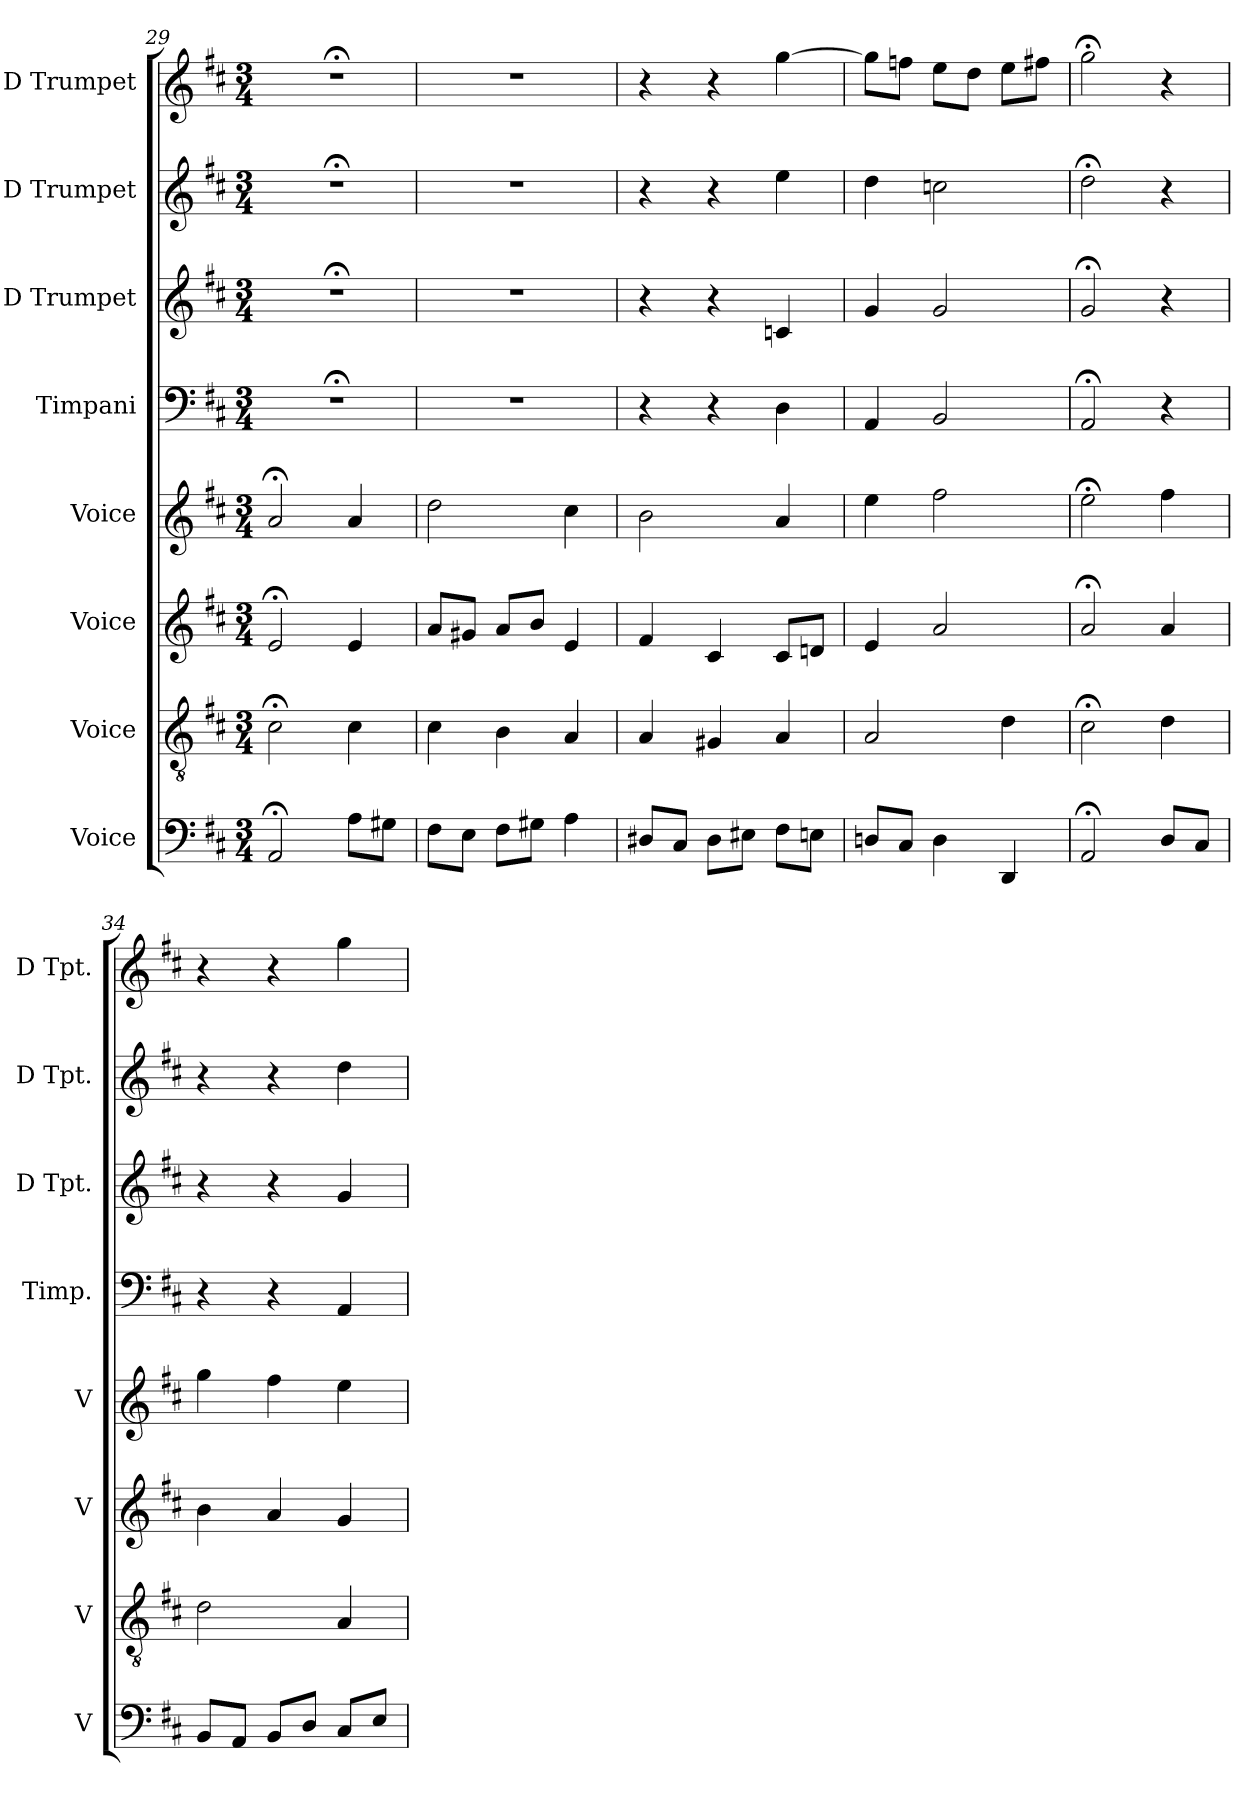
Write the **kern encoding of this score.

**kern	**kern	**kern	**kern	**kern	**kern	**kern	**kern
*part8	*part7	*part6	*part5	*part4	*part3	*part2	*part1
*staff8	*staff7	*staff6	*staff5	*staff4	*staff3	*staff2	*staff1
*I"Voice	*I"Voice	*I"Voice	*I"Voice	*I"Timpani	*I"D Trumpet	*I"D Trumpet	*I"D Trumpet
*I'V	*I'V	*I'V	*I'V	*I'Timp.	*I'D Tpt.	*I'D Tpt.	*I'D Tpt.
*clefF4	*clefGv2	*clefG2	*clefG2	*clefF4	*clefG2	*clefG2	*clefG2
*	*	*	*	*	*ITrd-1c-2	*ITrd-1c-2	*ITrd-1c-2
*k[f#c#]	*k[f#c#]	*k[f#c#]	*k[f#c#]	*k[f#c#]	*k[f#c#g#d#]	*k[f#c#g#d#]	*k[f#c#g#d#]
*M3/4	*M3/4	*M3/4	*M3/4	*M3/4	*M3/4	*M3/4	*M3/4
=29	=29	=29	=29	=29	=29	=29	=29
2AA;</	2c#;<\	2e;</	2a;</	2.r;<	2.r;<	2.r;<	2.r;<
8A\L	4c#\	4e/	4a/	.	.	.	.
8G#X\J	.	.	.	.	.	.	.
=30	=30	=30	=30	=30	=30	=30	=30
8F#\L	4c#\	8a/L	2dd\	2.r	2.r	2.r	2.r
8E\J	.	8g#X/J	.	.	.	.	.
8F#\L	4B\	8a/L	.	.	.	.	.
8G#X\J	.	8b/J	.	.	.	.	.
4A\	4A/	4e/	4cc#\	.	.	.	.
=31	=31	=31	=31	=31	=31	=31	=31
8D#X/L	4A/	4f#/	2b\	4r	4r	4r	4r
8C#/J	.	.	.	.	.	.	.
8D#\L	4G#X/	4c#/	.	4r	4r	4r	4r
8E#X\J	.	.	.	.	.	.	.
8F#\L	4A/	8c#/L	4a/	4D\	4dn/	4ff#\	[4aa\
8En\J	.	8dn/J	.	.	.	.	.
=32	=32	=32	=32	=32	=32	=32	=32
8Dn/L	2A/	4e/	4ee\	4AA/	4a/	4ee\	8aa\L]
8C#/J	.	.	.	.	.	.	8ggn\J
4D\	.	2a/	2ff#\	2BB/	2a/	2ddn\	8ff#\L
.	.	.	.	.	.	.	8ee\J
4DD/	4d\	.	.	.	.	.	8ff#\L
.	.	.	.	.	.	.	8gg#X\J
=33	=33	=33	=33	=33	=33	=33	=33
2AA;</	2c#;<\	2a;</	2ee;<\	2AA;</	2a;</	2ee;<\	2aa;<\
8D/L	4d\	4a/	4ff#\	4r	4r	4r	4r
8C#/J	.	.	.	.	.	.	.
=34	=34	=34	=34	=34	=34	=34	=34
8BB/L	2d\	4b\	4gg\	4r	4r	4r	4r
8AA/J	.	.	.	.	.	.	.
8BB/L	.	4a/	4ff#\	4r	4r	4r	4r
8D/J	.	.	.	.	.	.	.
8C#/L	4A/	4g/	4ee\	4AA/	4a/	4ee\	4aa\
8E/J	.	.	.	.	.	.	.
=	=	=	=	=	=	=	=
*-	*-	*-	*-	*-	*-	*-	*-
